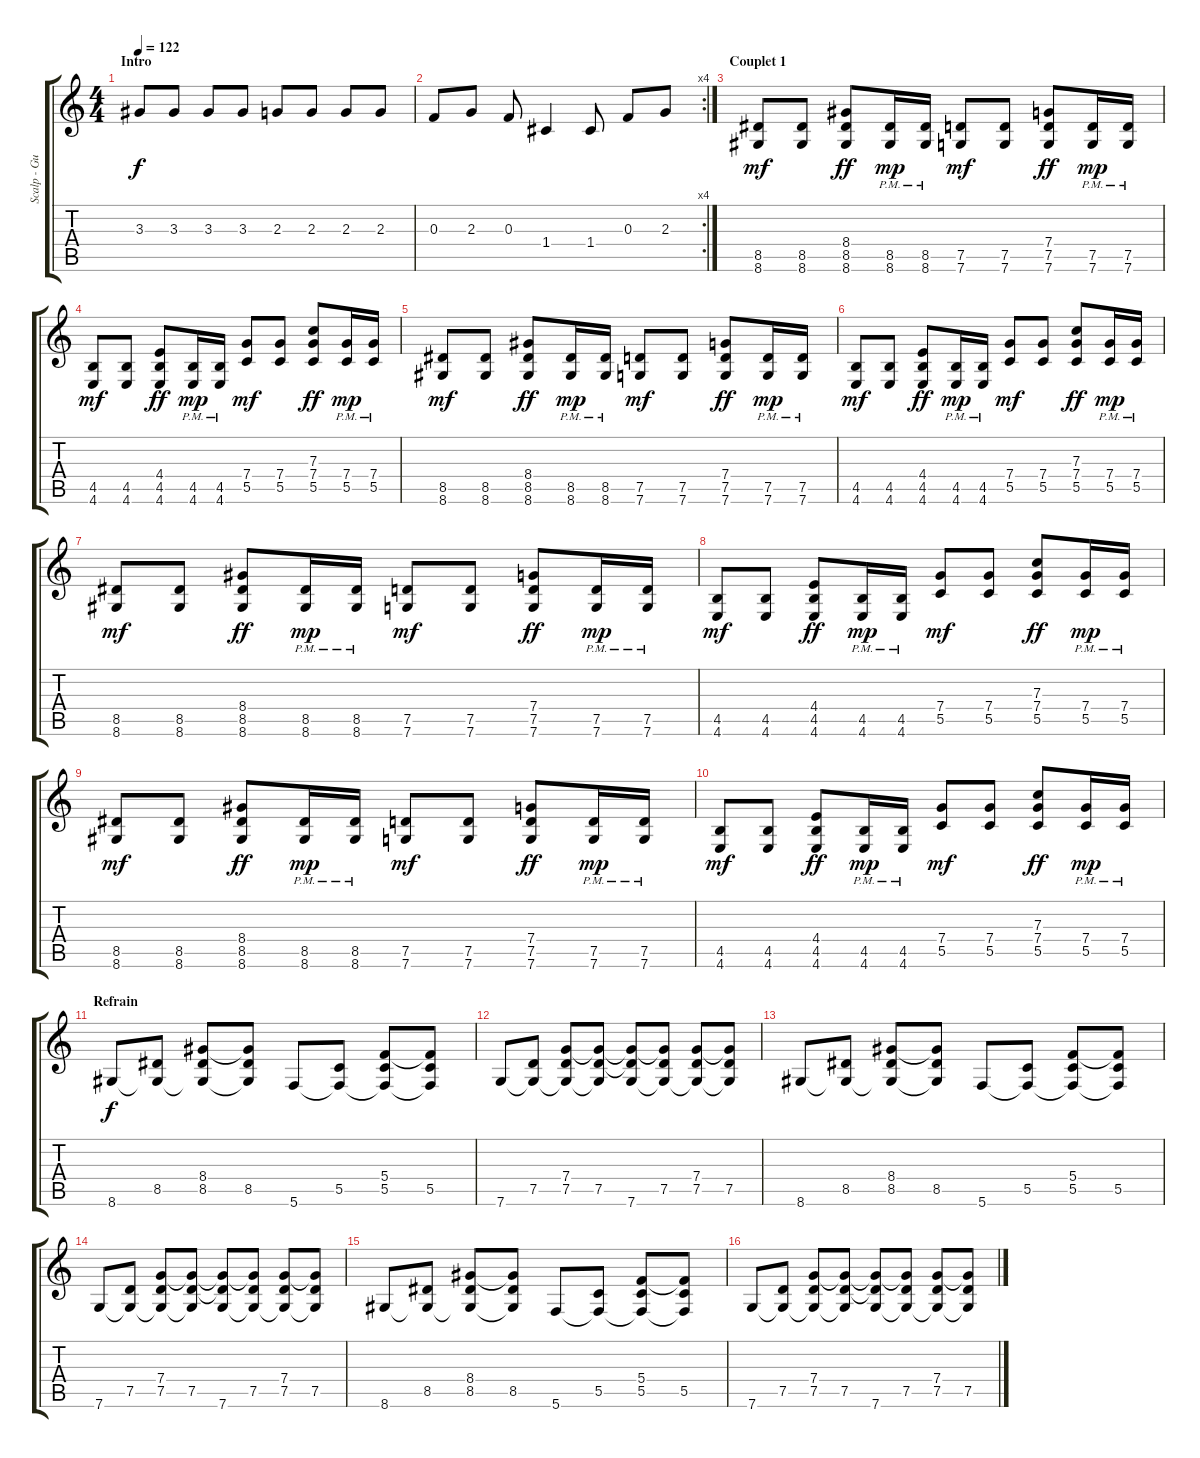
\track ("Scalp - Guitare" "Scalp - Gu") {instrument acousticguitarnylon}
\staff {score tabs}
\tuning (D4 A3 F3 C3 G2 C2) {hide}
\ts (4 4)
\section ("" "Intro")
\tempo 122
\clef g2
\ks c
3.3.8{dy f volume 12 balance 12 instrument acousticguitarnylon} 3.3.8 3.3.8 3.3.8 2.3.8 2.3.8 2.3.8 2.3.8 |
\rc 4
0.3.8 2.3.8 0.3.8 1.4.4 1.4.8 0.3.8 2.3.8 |
\section ("" "Couplet 1")
(8.5 8.6).8{dy mf volume 12 balance 12 instrument acousticguitarnylon} (8.5 8.6).8 (8.4 8.5 8.6).8{dy ff} (8.5{pm} 8.6{pm}).16{dy mp} (8.5{pm} 8.6{pm}).16 (7.5 7.6).8{dy mf} (7.5 7.6).8 (7.4 7.5 7.6).8{dy ff} (7.5{pm} 7.6{pm}).16{dy mp} (7.5{pm} 7.6{pm}).16 |
(4.5 4.6).8{dy mf} (4.5 4.6).8 (4.4 4.5 4.6).8{dy ff} (4.5{pm} 4.6{pm}).16{dy mp} (4.5{pm} 4.6{pm}).16 (7.4 5.5).8{dy mf} (7.4 5.5).8 (7.3 7.4 5.5).8{dy ff} (7.4{pm} 5.5{pm}).16{dy mp} (7.4{pm} 5.5{pm}).16 |
(8.5 8.6).8{dy mf} (8.5 8.6).8 (8.4 8.5 8.6).8{dy ff} (8.5{pm} 8.6{pm}).16{dy mp} (8.5{pm} 8.6{pm}).16 (7.5 7.6).8{dy mf} (7.5 7.6).8 (7.4 7.5 7.6).8{dy ff} (7.5{pm} 7.6{pm}).16{dy mp} (7.5{pm} 7.6{pm}).16 |
(4.5 4.6).8{dy mf} (4.5 4.6).8 (4.4 4.5 4.6).8{dy ff} (4.5{pm} 4.6{pm}).16{dy mp} (4.5{pm} 4.6{pm}).16 (7.4 5.5).8{dy mf} (7.4 5.5).8 (7.3 7.4 5.5).8{dy ff} (7.4{pm} 5.5{pm}).16{dy mp} (7.4{pm} 5.5{pm}).16 |
(8.5 8.6).8{dy mf} (8.5 8.6).8 (8.4 8.5 8.6).8{dy ff} (8.5{pm} 8.6{pm}).16{dy mp} (8.5{pm} 8.6{pm}).16 (7.5 7.6).8{dy mf} (7.5 7.6).8 (7.4 7.5 7.6).8{dy ff} (7.5{pm} 7.6{pm}).16{dy mp} (7.5{pm} 7.6{pm}).16 |
(4.5 4.6).8{dy mf} (4.5 4.6).8 (4.4 4.5 4.6).8{dy ff} (4.5{pm} 4.6{pm}).16{dy mp} (4.5{pm} 4.6{pm}).16 (7.4 5.5).8{dy mf} (7.4 5.5).8 (7.3 7.4 5.5).8{dy ff} (7.4{pm} 5.5{pm}).16{dy mp} (7.4{pm} 5.5{pm}).16 |
(8.5 8.6).8{dy mf} (8.5 8.6).8 (8.4 8.5 8.6).8{dy ff} (8.5{pm} 8.6{pm}).16{dy mp} (8.5{pm} 8.6{pm}).16 (7.5 7.6).8{dy mf} (7.5 7.6).8 (7.4 7.5 7.6).8{dy ff} (7.5{pm} 7.6{pm}).16{dy mp} (7.5{pm} 7.6{pm}).16 |
(4.5 4.6).8{dy mf} (4.5 4.6).8 (4.4 4.5 4.6).8{dy ff} (4.5{pm} 4.6{pm}).16{dy mp} (4.5{pm} 4.6{pm}).16 (7.4 5.5).8{dy mf} (7.4 5.5).8 (7.3 7.4 5.5).8{dy ff} (7.4{pm} 5.5{pm}).16{dy mp} (7.4{pm} 5.5{pm}).16 |
\section ("" "Refrain")
8.6.8{dy f volume 12 balance 12 instrument acousticguitarnylon} (8.5 8.6{t}).8 (8.4 8.5 8.6{t}).8 (8.4{t} 8.5 8.6{t}).8 5.6.8 (5.5 5.6{t}).8 (5.4 5.5 5.6{t}).8 (5.4{t} 5.5 5.6{t}).8 |
7.6.8 (7.5 7.6{t}).8 (7.4 7.5 7.6{t}).8 (7.4{t} 7.5 7.6{t}).8 (7.4{t} 7.5{t} 7.6).8 (7.4{t} 7.5 7.6{t}).8 (7.4 7.5 7.6{t}).8 (7.4{t} 7.5 7.6{t}).8 |
8.6.8 (8.5 8.6{t}).8 (8.4 8.5 8.6{t}).8 (8.4{t} 8.5 8.6{t}).8 5.6.8 (5.5 5.6{t}).8 (5.4 5.5 5.6{t}).8 (5.4{t} 5.5 5.6{t}).8 |
7.6.8 (7.5 7.6{t}).8 (7.4 7.5 7.6{t}).8 (7.4{t} 7.5 7.6{t}).8 (7.4{t} 7.5{t} 7.6).8 (7.4{t} 7.5 7.6{t}).8 (7.4 7.5 7.6{t}).8 (7.4{t} 7.5 7.6{t}).8 |
8.6.8 (8.5 8.6{t}).8 (8.4 8.5 8.6{t}).8 (8.4{t} 8.5 8.6{t}).8 5.6.8 (5.5 5.6{t}).8 (5.4 5.5 5.6{t}).8 (5.4{t} 5.5 5.6{t}).8 |
7.6.8 (7.5 7.6{t}).8 (7.4 7.5 7.6{t}).8 (7.4{t} 7.5 7.6{t}).8 (7.4{t} 7.5{t} 7.6).8 (7.4{t} 7.5 7.6{t}).8 (7.4 7.5 7.6{t}).8 (7.4{t} 7.5 7.6{t}).8
